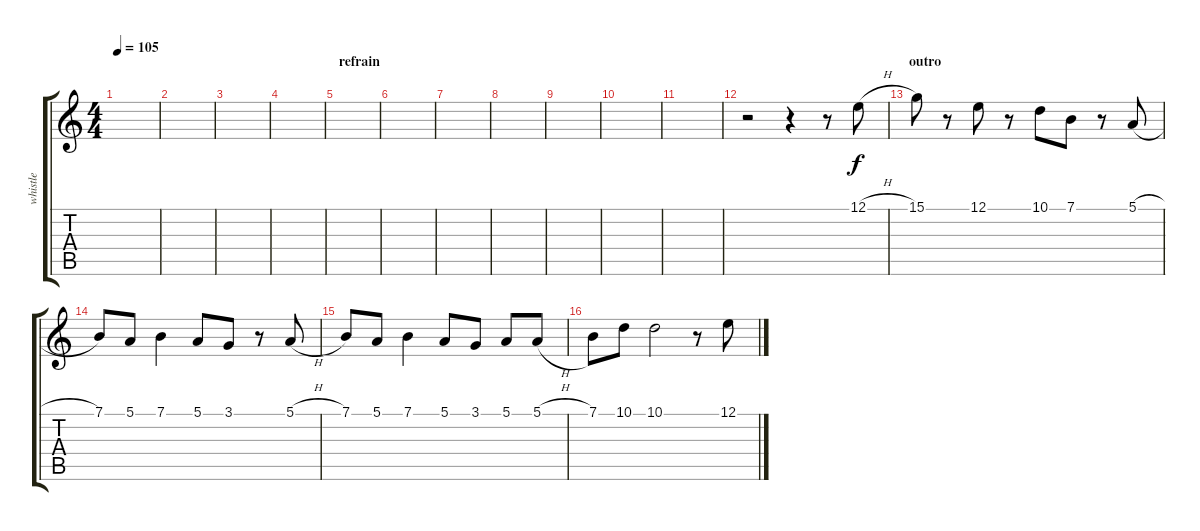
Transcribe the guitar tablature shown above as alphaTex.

\track ("whistle" "whistle") {instrument whistle}
\staff {score tabs}
\tuning (E4 B3 G3 D3 A2 E2) {hide}
\ts (4 4)
\tempo 105
\clef g2
\ks c
|
|
|
|
\section ("" "refrain")
|
|
|
|
|
|
|
r.2 r.4 r.8 12.1{h}.8 |
\section ("" "outro")
15.1.8 r.8 12.1.8 r.8 10.1.8 7.1.8 r.8 5.1{h}.8 |
7.1.8 5.1.8 7.1.4 5.1.8 3.1.8 r.8 5.1{h}.8 |
7.1.8 5.1.8 7.1.4 5.1.8 3.1.8 5.1.8 5.1{h}.8 |
7.1.8 10.1.8 10.1.2 r.8 12.1.8
